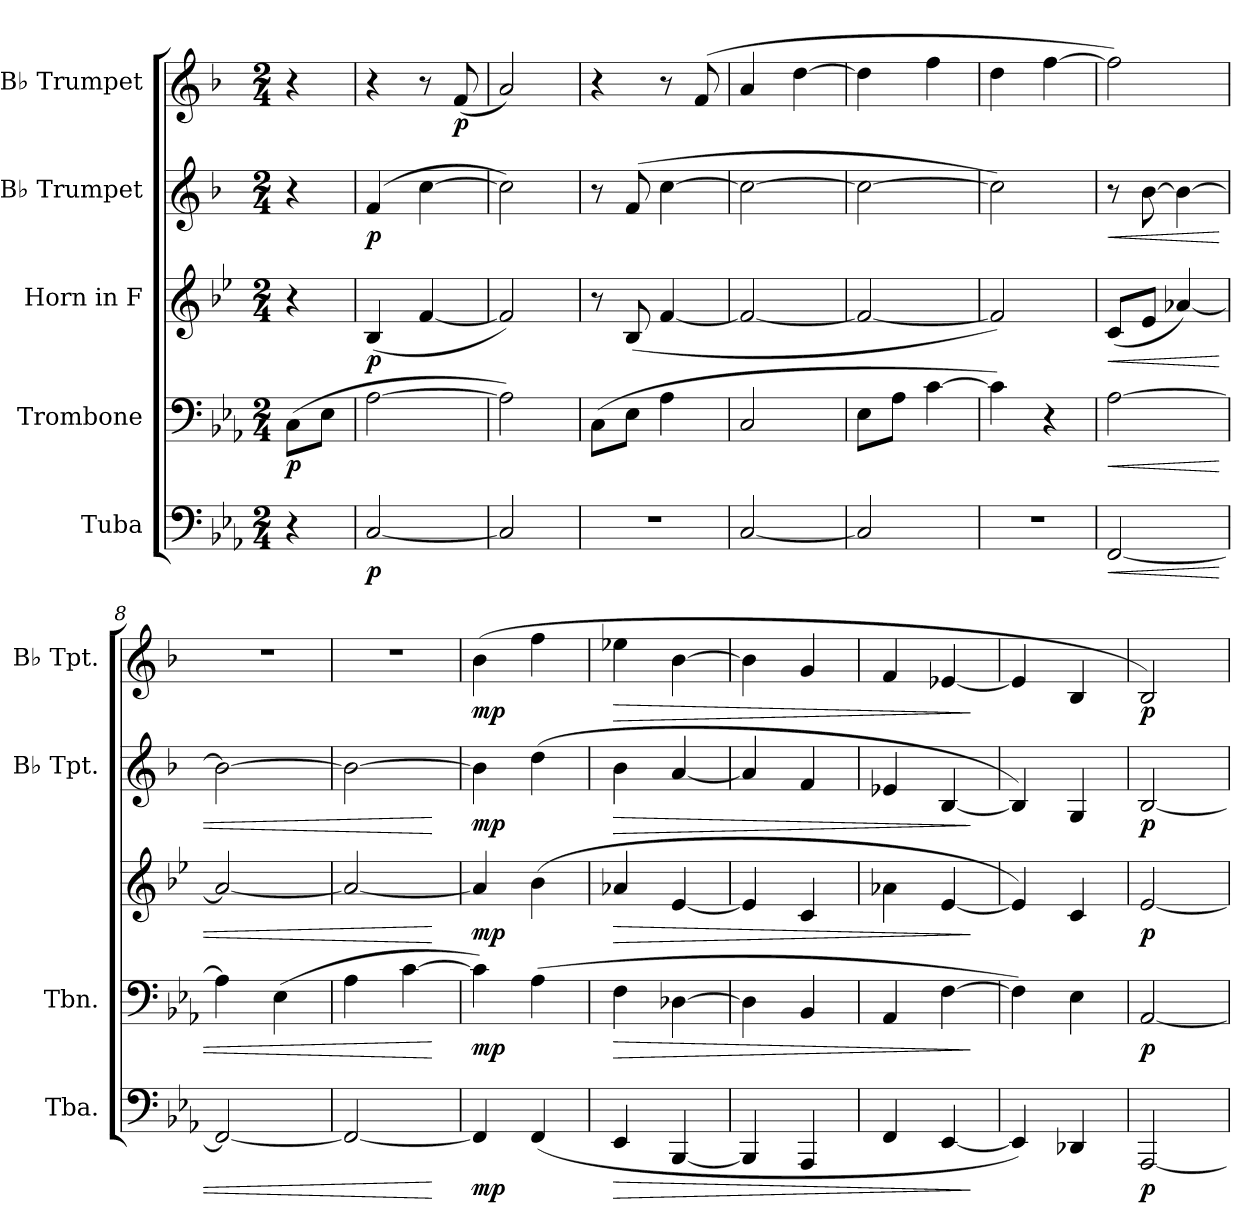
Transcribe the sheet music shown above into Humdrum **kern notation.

**kern	**dynam	**kern	**dynam	**kern	**dynam	**kern	**dynam	**kern	**dynam
*part5	*part5	*part4	*part4	*part3	*part3	*part2	*part2	*part1	*part1
*staff5	*staff5	*staff4	*staff4	*staff3	*staff3	*staff2	*staff2	*staff1	*staff1
*I"Tuba	*	*I"Trombone	*	*I"Horn in F	*	*I"B♭ Trumpet	*	*I"B♭ Trumpet	*
*I'Tba.	*	*I'Tbn.	*	*	*	*I'B♭ Tpt.	*	*I'B♭ Tpt.	*
*clefF4	*	*clefF4	*	*clefG2	*	*clefG2	*	*clefG2	*
*	*	*	*	*ITrd4c7	*	*ITrd1c2	*	*ITrd1c2	*
*k[b-e-a-]	*	*k[b-e-a-]	*	*k[b-e-a-]	*	*k[b-e-a-]	*	*k[b-e-a-]	*
*E-:	*	*E-:	*	*E-:	*	*E-:	*	*E-:	*
*M2/4	*	*M2/4	*	*M2/4	*	*M2/4	*	*M2/4	*
*MM60	*	*MM60	*	*MM60	*	*MM60	*	*MM60	*
=	=	=	=	=	=	=	=	=	=
!	!	!	!LO:DY:b	!	!	!	!	!	!
4r	.	(>8C\L	p	4r	.	4r	.	4r	.
.	.	8E-\J	.	.	.	.	.	.	.
=1	=1	=1	=1	=1	=1	=1	=1	=1	=1
!	!LO:DY:b	!	!	!	!LO:DY:b	!	!LO:DY:b	!	!
[2C/	p	[2A-\	.	(<4E-/	p	(>4e-/	p	4r	.
.	.	.	.	[4B-/	.	[4b-\	.	8r	.
!	!	!	!	!	!	!	!	!	!LO:DY:b
.	.	.	.	.	.	.	.	(<8e-/	p
=2	=2	=2	=2	=2	=2	=2	=2	=2	=2
2C/]	.	2A-\])	.	2B-/])	.	2b-\])	.	2g/)	.
=3	=3	=3	=3	=3	=3	=3	=3	=3	=3
2r	.	(>8C\L	.	8r	.	8r	.	4r	.
.	.	8E-\J	.	(<8E-/	.	(>8e-/	.	.	.
.	.	4A-\	.	[4B-/	.	[4b-\	.	8r	.
.	.	.	.	.	.	.	.	(>8e-/	.
=4	=4	=4	=4	=4	=4	=4	=4	=4	=4
[2C/	.	2C/	.	2B-/_	.	2b-\_	.	4g/	.
.	.	.	.	.	.	.	.	[4cc\	.
=5	=5	=5	=5	=5	=5	=5	=5	=5	=5
2C/]	.	8E-\L	.	2B-/_	.	2b-\_	.	4cc\]	.
.	.	8A-\J	.	.	.	.	.	.	.
.	.	[4c\	.	.	.	.	.	4ee-\	.
=6	=6	=6	=6	=6	=6	=6	=6	=6	=6
2r	.	4c\])	.	2B-/])	.	2b-\])	.	4cc\	.
.	.	4r	.	.	.	.	.	[4ee-\	.
=7	=7	=7	=7	=7	=7	=7	=7	=7	=7
!	!LO:HP:b	!	!LO:HP:b	!	!LO:HP:b	!	!LO:HP:b	!	!
[2FF/	<	[2A-\	<	(>8F/L	<	8r	<	2ee-\])	.
.	.	.	.	8A-/J	.	[8a-\	.	.	.
.	.	.	.	[4d-X/)	.	4a-\_	.	.	.
=8	=8	=8	=8	=8	=8	=8	=8	=8	=8
2FF/_	.	4A-\]	.	2d-/_	.	2a-\_	.	2r	.
.	.	(>4E-\	.	.	.	.	.	.	.
=9	=9	=9	=9	=9	=9	=9	=9	=9	=9
2FF/_	.	4A-\	.	2d-/_	.	2a-\_	.	2r	.
.	.	[4c\	.	.	.	.	.	.	.
.	[	.	[	.	[	.	[	.	.
=10	=10	=10	=10	=10	=10	=10	=10	=10	=10
!	!LO:DY:b	!	!LO:DY:b	!	!LO:DY:b	!	!LO:DY:b	!	!LO:DY:b
4FF/]	mp	4c\])	mp	4d-/]	mp	4a-\]	mp	(>4a-\	mp
(<4FF/	.	(>4A-\	.	(>4e-\	.	(>4cc\	.	4ee-\	.
=11	=11	=11	=11	=11	=11	=11	=11	=11	=11
!	!LO:HP:b	!	!LO:HP:b	!	!LO:HP:b	!	!LO:HP:b	!	!LO:HP:b
4EE-/	>	4F\	>	4d-X/	>	4a-\	>	4dd-X\	>
[4BBB-/	.	[4D-X\	.	[4A-/	.	[4g/	.	[4a-\	.
=12	=12	=12	=12	=12	=12	=12	=12	=12	=12
4BBB-/]	.	4D-\]	.	4A-/]	.	4g/]	.	4a-\]	.
4AAA-/	.	4BB-/	.	4F/	.	4e-/	.	4f/	.
=13	=13	=13	=13	=13	=13	=13	=13	=13	=13
4FF/	.	4AA-/	.	4d-X\	.	4d-X/	.	4e-/	.
[4EE-/	.	[4F\	.	[4A-/	.	[4A-/	.	[4d-X/	.
.	]	.	]	.	]	.	]	.	]
!!LO:LB:g=z
=14	=14	=14	=14	=14	=14	=14	=14	=14	=14
4EE-/])	.	4F\])	.	4A-/])	.	4A-/])	.	4d-/]	.
4DD-X/	.	4E-\	.	4F/	.	4F/	.	4A-/	.
=15	=15	=15	=15	=15	=15	=15	=15	=15	=15
!	!LO:DY:b	!	!LO:DY:b	!	!LO:DY:b	!	!LO:DY:b	!	!LO:DY:b
[2AAA-/	p	[2AA-/	p	[2A-/	p	[2A-/	p	2A-/)	p
=	=	=	=	=	=	=	=	=	=
*-	*-	*-	*-	*-	*-	*-	*-	*-	*-
